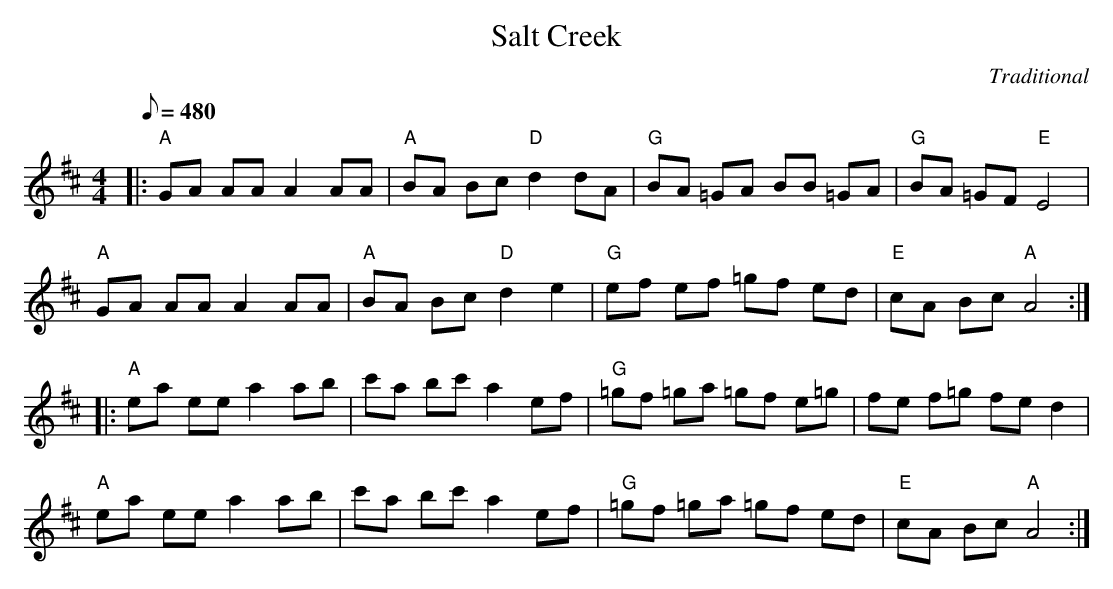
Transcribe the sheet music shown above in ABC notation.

X:1
T: Salt Creek
C: Traditional
L: 1/8
Q: 480
M: 4/4
K: Amix
|: "A"GA AA A2 AA | "A"BA Bc "D"d2 dA | "G"BA =GA BB =GA | "G"BA =GF "E"E4 |
"A"GA AA A2 AA | "A"BA Bc "D"d2 e2 | "G"ef ef =gf ed | "E"cA Bc "A"A4 :|
|: "A"ea ee a2 ab | c'a bc' a2 ef | "G"=gf =ga =gf e=g | fe f=g fe d2 |
 "A"ea ee a2 ab | c'a bc' a2 ef | "G"=gf =ga =gf ed | "E"cA Bc "A"A4 :|
